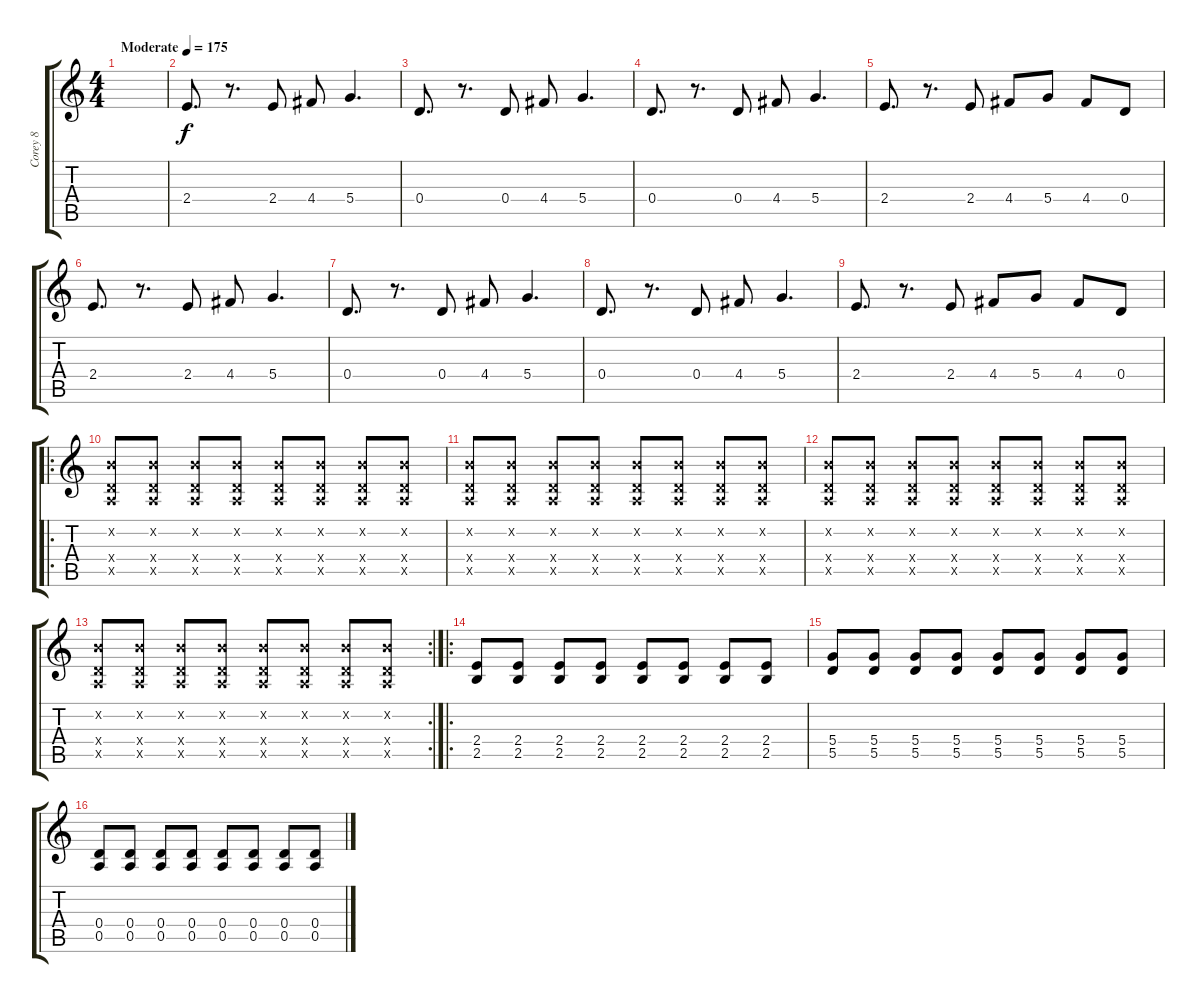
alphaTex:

\track ("Corey 8" "Corey 8") {instrument overdrivenguitar}
\staff {score tabs}
\tuning (E4 B3 G3 D3 A2 E2) {hide}
\ts (4 4)
\tempo (175 "Moderate")
\clef g2
\ks c
|
2.4.8{d} r.8{d} 2.4.8 4.4.8 5.4.4{d} |
0.4.8{d} r.8{d} 0.4.8 4.4.8 5.4.4{d} |
0.4.8{d} r.8{d} 0.4.8 4.4.8 5.4.4{d} |
2.4.8{d} r.8{d} 2.4.8 4.4.8 5.4.8 4.4.8 0.4.8 |
2.4.8{d} r.8{d} 2.4.8 4.4.8 5.4.4{d} |
0.4.8{d} r.8{d} 0.4.8 4.4.8 5.4.4{d} |
0.4.8{d} r.8{d} 0.4.8 4.4.8 5.4.4{d} |
2.4.8{d} r.8{d} 2.4.8 4.4.8 5.4.8 4.4.8 0.4.8 |
\ro
(0.2{x} 0.4{x} 0.5{x}).8 (0.2{x} 0.4{x} 0.5{x}).8 (0.2{x} 0.4{x} 0.5{x}).8 (0.2{x} 0.4{x} 0.5{x}).8 (0.2{x} 0.4{x} 0.5{x}).8 (0.2{x} 0.4{x} 0.5{x}).8 (0.2{x} 0.4{x} 0.5{x}).8 (0.2{x} 0.4{x} 0.5{x}).8 |
(0.2{x} 0.4{x} 0.5{x}).8 (0.2{x} 0.4{x} 0.5{x}).8 (0.2{x} 0.4{x} 0.5{x}).8 (0.2{x} 0.4{x} 0.5{x}).8 (0.2{x} 0.4{x} 0.5{x}).8 (0.2{x} 0.4{x} 0.5{x}).8 (0.2{x} 0.4{x} 0.5{x}).8 (0.2{x} 0.4{x} 0.5{x}).8 |
(0.2{x} 0.4{x} 0.5{x}).8 (0.2{x} 0.4{x} 0.5{x}).8 (0.2{x} 0.4{x} 0.5{x}).8 (0.2{x} 0.4{x} 0.5{x}).8 (0.2{x} 0.4{x} 0.5{x}).8 (0.2{x} 0.4{x} 0.5{x}).8 (0.2{x} 0.4{x} 0.5{x}).8 (0.2{x} 0.4{x} 0.5{x}).8 |
\rc 2
(0.2{x} 0.4{x} 0.5{x}).8 (0.2{x} 0.4{x} 0.5{x}).8 (0.2{x} 0.4{x} 0.5{x}).8 (0.2{x} 0.4{x} 0.5{x}).8 (0.2{x} 0.4{x} 0.5{x}).8 (0.2{x} 0.4{x} 0.5{x}).8 (0.2{x} 0.4{x} 0.5{x}).8 (0.2{x} 0.4{x} 0.5{x}).8 |
\ro
(2.4 2.5).8 (2.4 2.5).8 (2.4 2.5).8 (2.4 2.5).8 (2.4 2.5).8 (2.4 2.5).8 (2.4 2.5).8 (2.4 2.5).8 |
(5.4 5.5).8 (5.4 5.5).8 (5.4 5.5).8 (5.4 5.5).8 (5.4 5.5).8 (5.4 5.5).8 (5.4 5.5).8 (5.4 5.5).8 |
(0.4 0.5).8 (0.4 0.5).8 (0.4 0.5).8 (0.4 0.5).8 (0.4 0.5).8 (0.4 0.5).8 (0.4 0.5).8 (0.4 0.5).8
